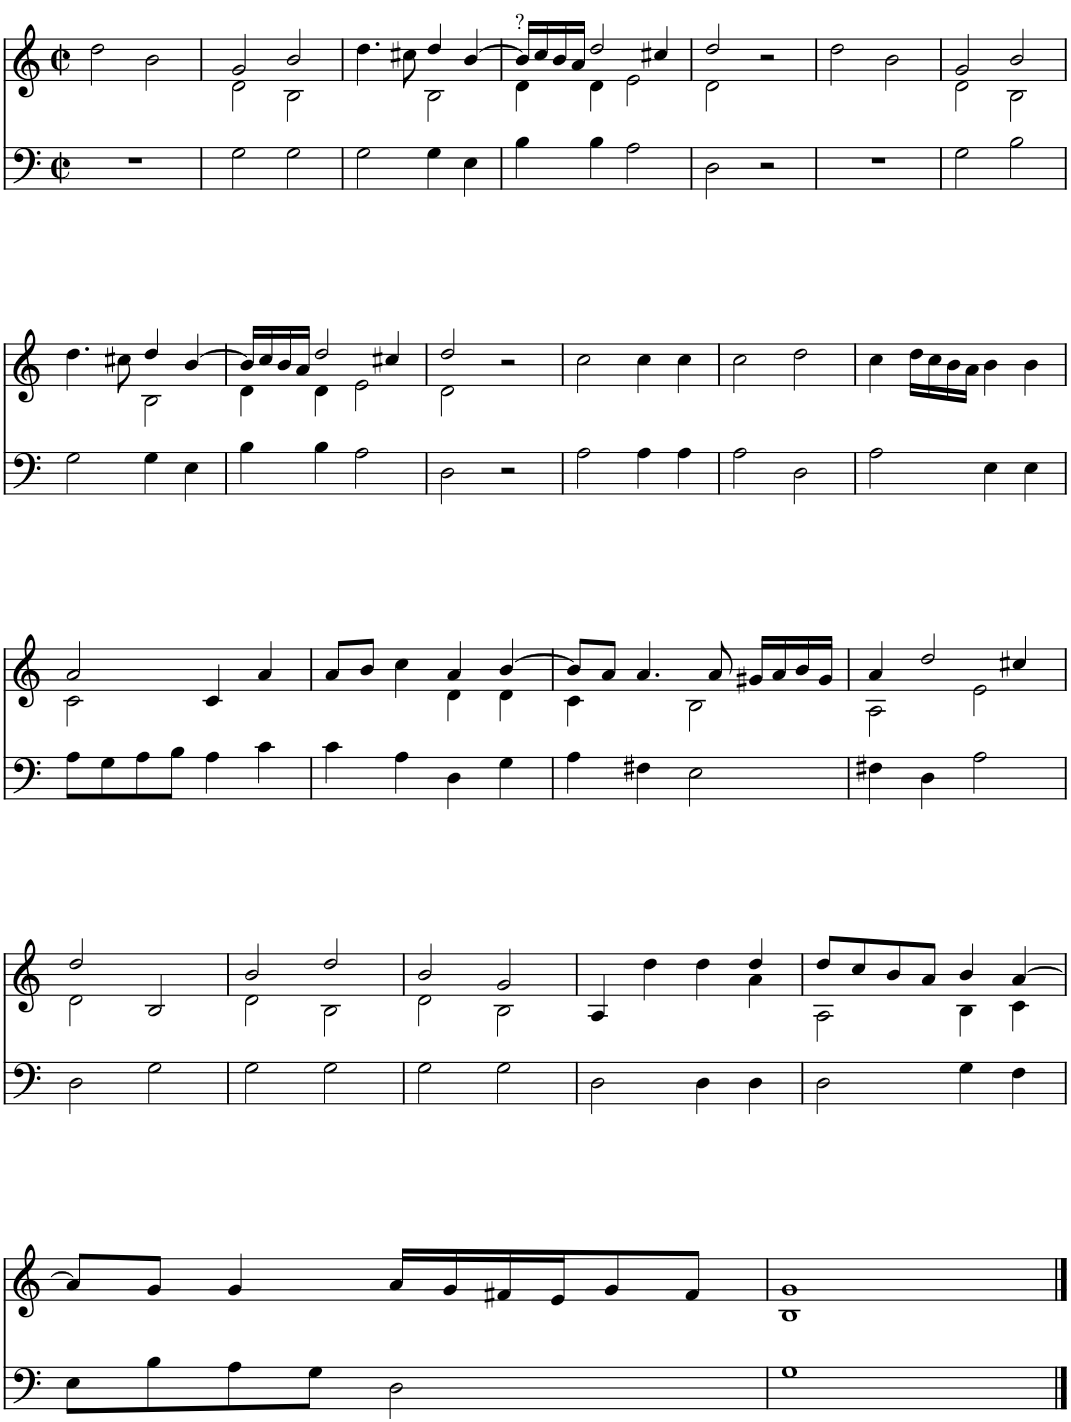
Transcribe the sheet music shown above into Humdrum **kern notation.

**kern	**kern
*part1	*part1
*staff2	*staff1
*I"Laute	*
*clefF4	*clefG2
*k[]	*k[]
*M2/2	*M2/2
*met(c|)	*met(c|)
=1	=1
1r	2dd\
.	2b\
=2	=2
*	*^
2G\	2g/	2d\
2G\	2b/	2B\
=3	=3	=3
2G\	4.dd\	2ryy
.	8cc#X\	.
4G\	4dd/	2B\
4E\	[4b/	.
=4	=4	=4
!	!LO:TX:a:t=?	!
4B\	16b/LL]	4d\
.	16cc/	.
.	16b/	.
.	16a/JJ	.
4B\	2dd/	4d\
2A\	.	2e\
.	4cc#X/	.
=5	=5	=5
2D\	2dd/	2d\
2r	2r	2ryy
*	*v	*v
=6	=6
1r	2dd\
.	2b\
=7	=7
*	*^
2G\	2g/	2d\
2B\	2b/	2B\
!!LO:LB:g=z	!!
=8	=8	=8
2G\	4.dd\	2ryy
.	8cc#X\	.
4G\	4dd/	2B\
4E\	[4b/	.
=9	=9	=9
4B\	16b/LL]	4d\
.	16cc/	.
.	16b/	.
.	16a/JJ	.
4B\	2dd/	4d\
2A\	.	2e\
.	4cc#X/	.
=10	=10	=10
2D\	2dd/	2d\
2r	2r	2ryy
*	*v	*v
=11	=11
2A\	2cc\
4A\	4cc\
4A\	4cc\
=12	=12
2A\	2cc\
2D\	2dd\
=13	=13
2A\	4cc\
.	16dd\LL
.	16cc\
.	16b\
.	16a\JJ
4E\	4b\
4E\	4b\
!!LO:LB:g=z
=14	=14
*	*^
8A\L	2a/	2c\
8G\	.	.
8A\	.	.
8B\J	.	.
4A\	4c/	2ryy
4c\	4a/	.
=15	=15	=15
4c\	8a/L	2ryy
.	8b/J	.
4A\	4cc\	.
4D\	4a/	4d\
4G\	[4b/	4d\
=16	=16	=16
4A\	8b/L]	4c\
.	8a/J	.
4F#X\	4.a/	4ryy
2E\	.	2B\
.	8a/	.
.	16g#X/LL	.
.	16a/	.
.	16b/	.
.	16g#/JJ	.
=17	=17	=17
4F#X\	4a/	2A\
4D\	2dd/	.
2A\	.	2e\
.	4cc#X/	.
!!LO:LB:g=z	!!
=18	=18	=18
2D\	2dd/	2d\
2G\	2B/	2ryy
=19	=19	=19
2G\	2b/	2d\
2G\	2dd/	2B\
=20	=20	=20
2G\	2b/	2d\
2G\	2g/	2B\
=21	=21	=21
2D\	4A/	2.ryy
.	4dd\	.
4D\	4dd\	.
4D\	4dd/	4a\
=22	=22	=22
2D\	8dd/L	2A\
.	8cc/	.
.	8b/	.
.	8a/J	.
4G\	4b/	4B\
4F\	[4a/	4c\
*	*v	*v
!!LO:LB:g=z
=23	=23
8E\L	8a/L]
8B\	8g/J
8A\	4g/
8G\J	.
2D\	16a/LL
.	16g/
.	16f#X/
.	16e/J
.	8g/
.	8f#/J
=24	=24
1G	1B 1g
==	==
*-	*-
